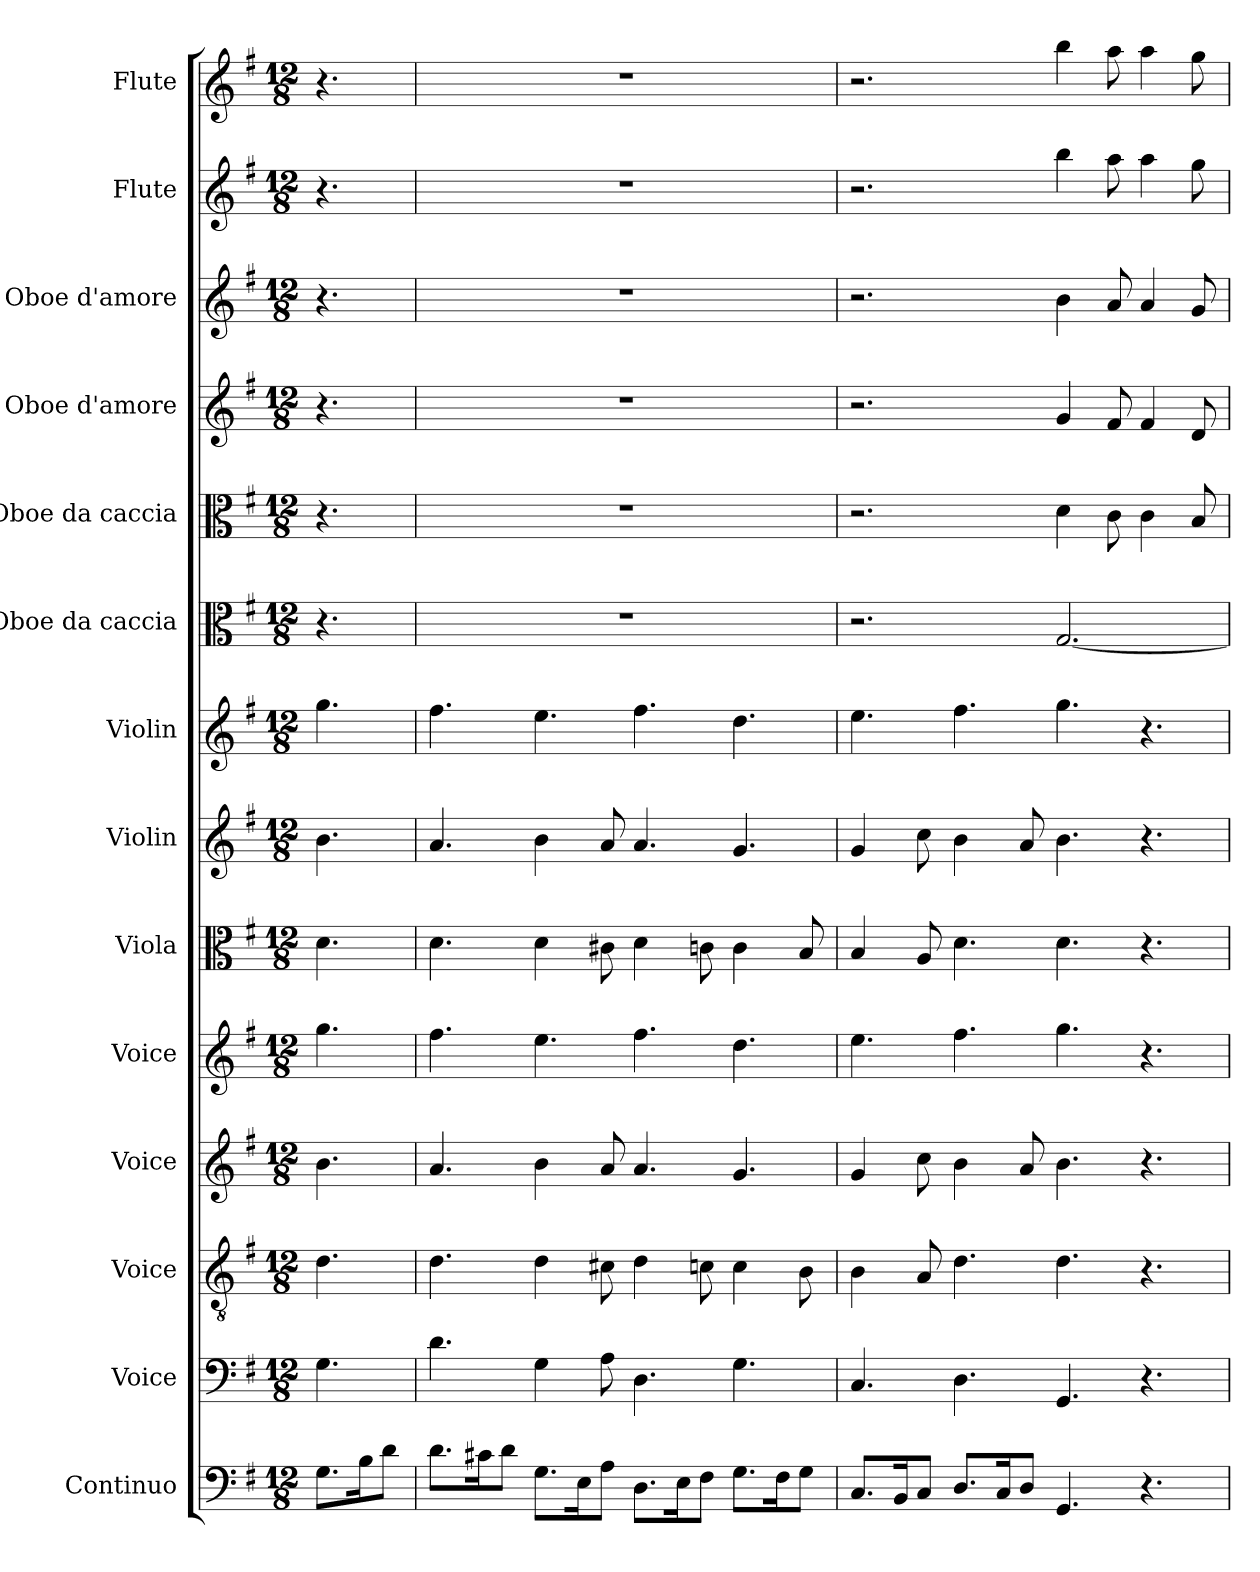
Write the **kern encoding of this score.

**kern	**kern	**kern	**kern	**kern	**kern	**kern	**kern	**kern	**kern	**kern	**kern	**kern	**kern
*part14	*part13	*part12	*part11	*part10	*part9	*part8	*part7	*part6	*part5	*part4	*part3	*part2	*part1
*staff14	*staff13	*staff12	*staff11	*staff10	*staff9	*staff8	*staff7	*staff6	*staff5	*staff4	*staff3	*staff2	*staff1
*I"Continuo	*I"Voice	*I"Voice	*I"Voice	*I"Voice	*I"Viola	*I"Violin	*I"Violin	*I"Oboe da caccia	*I"Oboe da caccia	*I"Oboe d'amore	*I"Oboe d'amore	*I"Flute	*I"Flute
*I'Cont.	*I'V	*I'V	*I'V	*I'V	*I'Vla.	*I'Vln.	*I'Vln.	*I'Ob. d. ca.	*I'Ob. d. ca.	*I'Ob. d'a.	*I'Ob. d'a.	*I'Fl.	*I'Fl.
*clefF4	*clefF4	*clefGv2	*clefG2	*clefG2	*clefC3	*clefG2	*clefG2	*clefC3	*clefC3	*clefG2	*clefG2	*clefG2	*clefG2
*k[f#]	*k[f#]	*k[f#]	*k[f#]	*k[f#]	*k[f#]	*k[f#]	*k[f#]	*k[f#]	*k[f#]	*k[f#]	*k[f#]	*k[f#]	*k[f#]
*M12/8	*M12/8	*M12/8	*M12/8	*M12/8	*M12/8	*M12/8	*M12/8	*M12/8	*M12/8	*M12/8	*M12/8	*M12/8	*M12/8
=	=	=	=	=	=	=	=	=	=	=	=	=	=
8.GL	4.G	4.d	4.b	4.gg	4.d	4.b	4.gg	4.r	4.r	4.r	4.r	4.r	4.r
16BK	.	.	.	.	.	.	.	.	.	.	.	.	.
8dJ	.	.	.	.	.	.	.	.	.	.	.	.	.
=2	=2	=2	=2	=2	=2	=2	=2	=2	=2	=2	=2	=2	=2
8.dL	4.d	4.d	4.a	4.ff#	4.d	4.a	4.ff#	1.r	1.r	1.r	1.r	1.r	1.r
16c#XK	.	.	.	.	.	.	.	.	.	.	.	.	.
8dJ	.	.	.	.	.	.	.	.	.	.	.	.	.
8.GL	4G	4d	4b	4.ee	4d	4b	4.ee	.	.	.	.	.	.
16EK	.	.	.	.	.	.	.	.	.	.	.	.	.
8AJ	8A	8c#X	8a	.	8c#X	8a	.	.	.	.	.	.	.
8.DL	4.D	4d	4.a	4.ff#	4d	4.a	4.ff#	.	.	.	.	.	.
16EK	.	.	.	.	.	.	.	.	.	.	.	.	.
8F#J	.	8cn	.	.	8cn	.	.	.	.	.	.	.	.
8.GL	4.G	4c	4.g	4.dd	4c	4.g	4.dd	.	.	.	.	.	.
16F#K	.	.	.	.	.	.	.	.	.	.	.	.	.
8GJ	.	8B	.	.	8B	.	.	.	.	.	.	.	.
=3	=3	=3	=3	=3	=3	=3	=3	=3	=3	=3	=3	=3	=3
8.CL	4.C	4B	4g	4.ee	4B	4g	4.ee	2.r	2.r	2.r	2.r	2.r	2.r
16BBK	.	.	.	.	.	.	.	.	.	.	.	.	.
8CJ	.	8A	8cc	.	8A	8cc	.	.	.	.	.	.	.
8.DL	4.D	4.d	4b	4.ff#	4.d	4b	4.ff#	.	.	.	.	.	.
16CK	.	.	.	.	.	.	.	.	.	.	.	.	.
8DJ	.	.	8a	.	.	8a	.	.	.	.	.	.	.
4.GG	4.GG	4.d	4.b	4.gg	4.d	4.b	4.gg	[2.G	4d	4g	4b	4bb	4bb
.	.	.	.	.	.	.	.	.	8c	8f#	8a	8aa	8aa
4.r	4.r	4.r	4.r	4.r	4.r	4.r	4.r	.	4c	4f#	4a	4aa	4aa
.	.	.	.	.	.	.	.	.	8B	8d	8g	8gg	8gg
=	=	=	=	=	=	=	=	=	=	=	=	=	=
*-	*-	*-	*-	*-	*-	*-	*-	*-	*-	*-	*-	*-	*-
